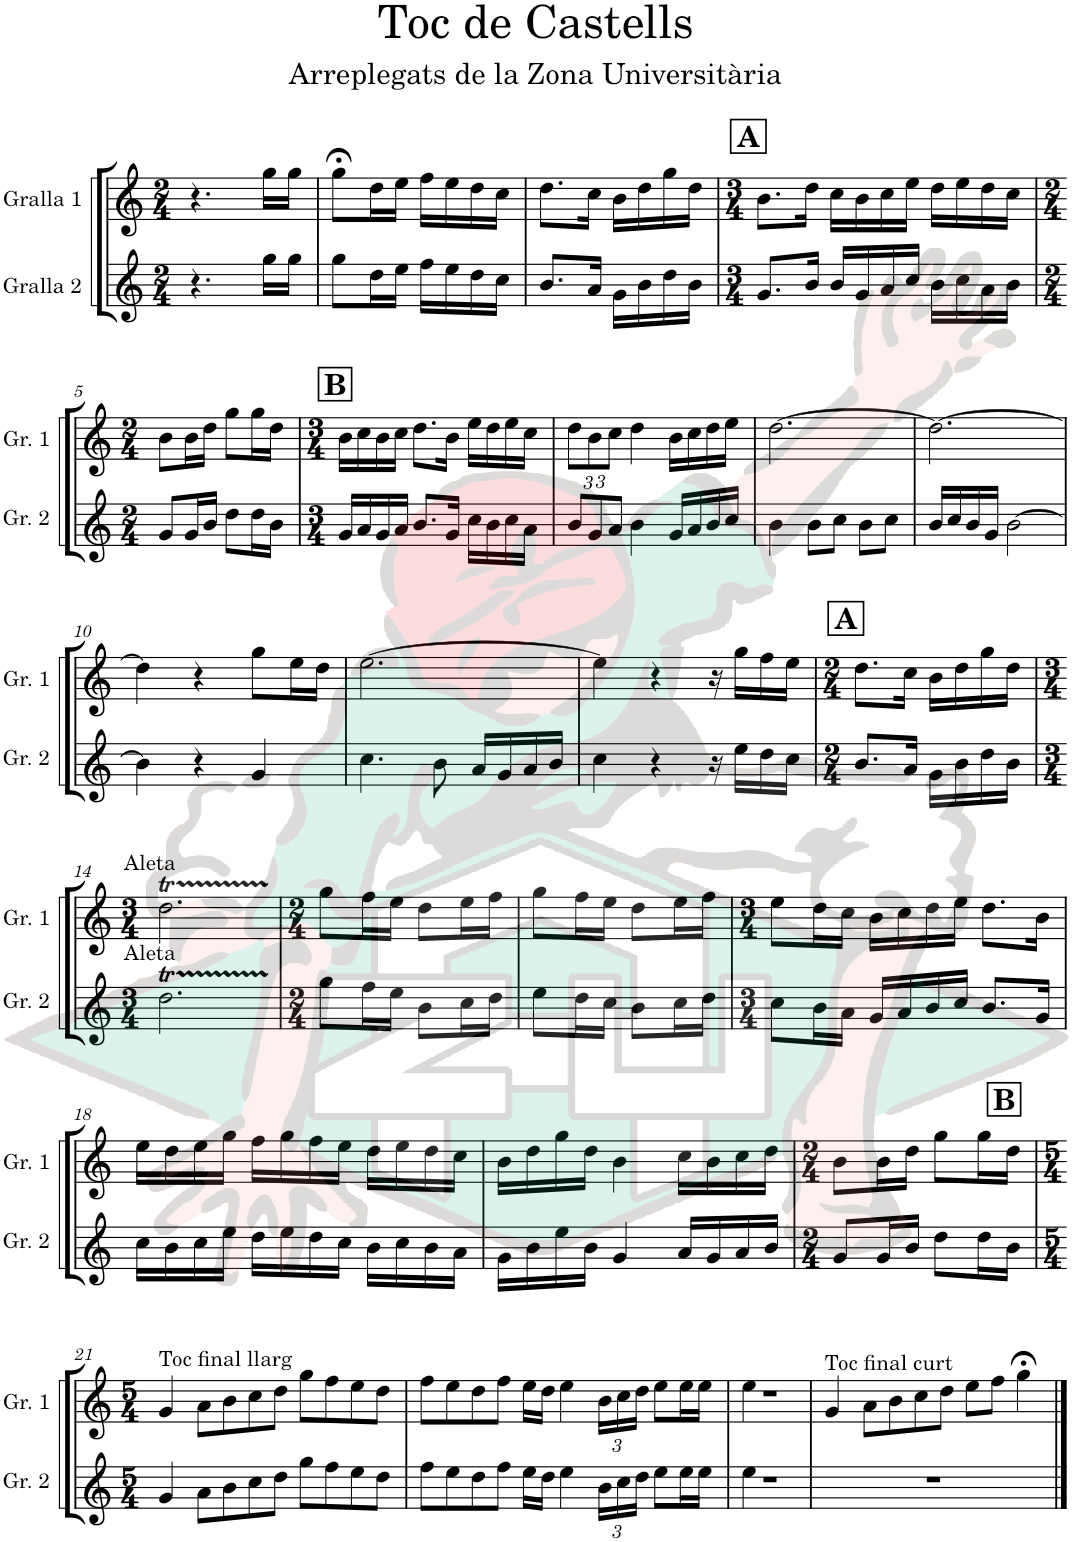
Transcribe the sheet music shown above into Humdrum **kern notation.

**kern	**kern
*part2	*part1
*staff2	*staff1
*I"Gralla 2	*I"Gralla 1
*I'Gr. 2	*I'Gr. 1
*clefG2	*clefG2
*Trd1c2	*Trd1c2
*k[]	*k[]
*M2/4	*M2/4
=1	=1
4.r	4.r
16gg\LL	16gg\LL
16gg\JJ	16gg\JJ
=2	=2
8gg\L	8gg;<\L
16dd\L	16dd\L
16ee\JJ	16ee\JJ
16ff\LL	16ff\LL
16ee\	16ee\
16dd\	16dd\
16cc\JJ	16cc\JJ
=3	=3
8.b/L	8.dd\L
16a/Jk	16cc\Jk
16g\LL	16b\LL
16b\	16dd\
16dd\	16gg\
16b\JJ	16dd\JJ
!!LO:REH:place=s1:a:B:cj:fs=14:t=A
=4	=4
*M3/4	*M3/4
8.g/L	8.b\L
16b/Jk	16dd\Jk
16b/LL	16cc\LL
16g/	16b\
16a/	16cc\
16cc/JJ	16ee\JJ
16b\LL	16dd\LL
16cc\	16ee\
16a\	16dd\
16b\JJ	16cc\JJ
!!LO:LB:g=z
=5	=5
*M2/4	*M2/4
8g/L	8b\L
16g/L	16b\L
16b/JJ	16dd\JJ
8dd\L	8gg\L
16dd\L	16gg\L
16b\JJ	16dd\JJ
!!LO:REH:place=s1:a:B:cj:fs=14:t=B
=6	=6
*M3/4	*M3/4
16g/LL	16b\LL
16a/	16cc\
16g/	16b\
16a/JJ	16cc\JJ
8.b/L	8.dd\L
16g/Jk	16b\Jk
16cc\LL	16ee\LL
16b\	16dd\
16cc\	16ee\
16a\JJ	16cc\JJ
=7	=7
*Xbrackettup	*Xbrackettup
12b/L	12dd\L
12g/	12b\
12a/J	12cc\J
4b\	4dd\
16g/LL	16b\LL
16a/	16cc\
16b/	16dd\
16cc/JJ	16ee\JJ
=8	=8
4b\	[2.dd\
8b\L	.
8cc\J	.
8b\L	.
8cc\J	.
=9	=9
16b/LL	2.dd\_
16cc/	.
16b/	.
16g/JJ	.
[2b\	.
!!LO:LB:g=z
=10	=10
4b\]	4dd\]
4r	4r
4g/	8gg\L
.	16ee\L
.	16dd\JJ
=11	=11
4.cc\	[2.ee\
8b\	.
16a/LL	.
16g/	.
16a/	.
16b/JJ	.
=12	=12
4cc\	4ee\]
4r	4r
16r	16r
16ee\LL	16gg\LL
16dd\	16ff\
16cc\JJ	16ee\JJ
!!LO:REH:place=s1:a:B:cj:fs=14:t=A
=13	=13
*M2/4	*M2/4
8.b/L	8.dd\L
16a/Jk	16cc\Jk
16g\LL	16b\LL
16b\	16dd\
16dd\	16gg\
16b\JJ	16dd\JJ
!!LO:LB:g=z
=14	=14
*M3/4	*M3/4
!	!LO:TX:a:t=Aleta
!LO:TX:a:t=Aleta	!
2.ddT\	2.ddT\
=15	=15
*M2/4	*M2/4
8gg\L	8gg\L
16ff\L	16ff\L
16ee\JJ	16ee\JJ
8b\L	8dd\L
16cc\L	16ee\L
16dd\JJ	16ff\JJ
=16	=16
8ee\L	8gg\L
16dd\L	16ff\L
16cc\JJ	16ee\JJ
8b\L	8dd\L
16cc\L	16ee\L
16dd\JJ	16ff\JJ
=17	=17
*M3/4	*M3/4
8cc\L	8ee\L
16b\L	16dd\L
16a\JJ	16cc\JJ
16g/LL	16b\LL
16a/	16cc\
16b/	16dd\
16cc/JJ	16ee\JJ
8.b/L	8.dd\L
16g/Jk	16b\Jk
!!LO:LB:g=z
=18	=18
16cc\LL	16ee\LL
16b\	16dd\
16cc\	16ee\
16ee\JJ	16gg\JJ
16dd\LL	16ff\LL
16ee\	16gg\
16dd\	16ff\
16cc\JJ	16ee\JJ
16b\LL	16dd\LL
16cc\	16ee\
16b\	16dd\
16a\JJ	16cc\JJ
=19	=19
16g\LL	16b\LL
16b\	16dd\
16ee\	16gg\
16b\JJ	16dd\JJ
4g/	4b\
16a/LL	16cc\LL
16g/	16b\
16a/	16cc\
16b/JJ	16dd\JJ
!!LO:REH:place=s1:a:B:cj:fs=14:t=B
=20	=20
*M2/4	*M2/4
8g/L	8b\L
16g/L	16b\L
16b/JJ	16dd\JJ
8dd\L	8gg\L
16dd\L	16gg\L
16b\JJ	16dd\JJ
!!LO:LB:g=z
=21	=21
*M5/4	*M5/4
!	!LO:TX:a:t=Toc final llarg
4g/	4g/
8a\L	8a\L
8b\	8b\
8cc\	8cc\
8dd\J	8dd\J
8gg\L	8gg\L
8ff\	8ff\
8ee\	8ee\
8dd\J	8dd\J
=22	=22
8ff\L	8ff\L
8ee\	8ee\
8dd\	8dd\
8ff\J	8ff\J
16ee\LL	16ee\LL
16dd\JJ	16dd\JJ
4ee\	4ee\
24b\LL	24b\LL
24cc\	24cc\
24dd\JJ	24dd\JJ
8ee\L	8ee\L
16ee\L	16ee\L
16ee\JJ	16ee\JJ
=23	=23
4ee\	4ee\
1r	1r
=24	=24
!	!LO:TX:a:t=Toc final curt
4%5r	4g/
.	8a\L
.	8b\
.	8cc\
.	8dd\J
.	8ee\L
.	8ff\J
.	4gg;<\
==	==
*-	*-
